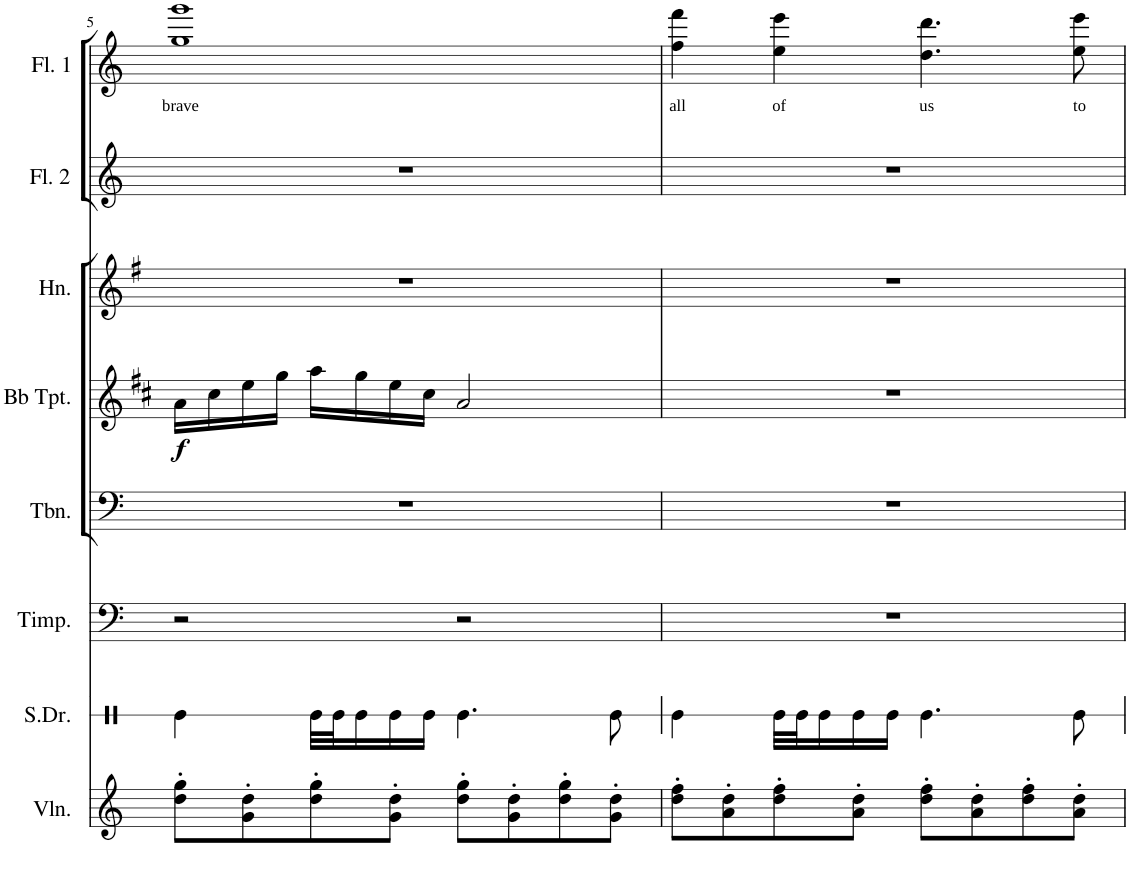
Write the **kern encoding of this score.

**kern	**kern	**kern	**kern	**kern	**dynam	**kern	**kern	**kern	**text
*part8	*part7	*part6	*part5	*part4	*part4	*part3	*part2	*part1	*part1
*staff8	*staff7	*staff6	*staff5	*staff4	*staff4	*staff3	*staff2	*staff1	*staff1
*I"Violin	*I"Snare Drum	*I"Timpani	*I"Trombone	*I"Trumpet in Bb	*	*I"Horn in F	*I"Flute 2	*I"Flute 1	*
*I'Vln.	*I'S.Dr.	*I'Timp.	*I'Tbn.	*	*	*I'Hn.	*I'Fl. 2	*I'Fl. 1	*
!!LO:PB:g=z
*clefG2	*clefX	*clefF4	*clefF4	*clefG2	*	*clefG2	*clefG2	*clefG2	*
*	*	*	*	*Trd1c2	*	*Trd4c7	*	*	*
*k[]	*k[]	*k[]	*k[]	*k[f#c#]	*	*k[f#]	*k[]	*k[]	*
*M4/4	*M4/4	*M4/4	*M4/4	*M4/4	*	*M4/4	*M4/4	*M4/4	*
=5	=5	=5	=5	=5	=5	=5	=5	=5	=5
!	!	!	!	!	!LO:DY:b	!	!	!	!LO:LY:b
8dd\' 8gg\'L	4Re\	2r	1r	16a\LL	f	1r	1r	1gg 1ggg	brave
.	.	.	.	16cc#\	.	.	.	.	.
8g\' 8dd\'	.	.	.	16ee\	.	.	.	.	.
.	.	.	.	16gg\JJ	.	.	.	.	.
8dd\' 8gg\'	32Re\LLL	.	.	16aa\LL	.	.	.	.	.
.	32Re\J	.	.	.	.	.	.	.	.
.	16Re\	.	.	16gg\	.	.	.	.	.
8g\' 8dd\'J	16Re\	.	.	16ee\	.	.	.	.	.
.	16Re\JJ	.	.	16cc#\JJ	.	.	.	.	.
8dd\' 8gg\'L	4.Re\	2r	.	2a/	.	.	.	.	.
8g\' 8dd\'	.	.	.	.	.	.	.	.	.
8dd\' 8gg\'	.	.	.	.	.	.	.	.	.
8g\' 8dd\'J	8Re\	.	.	.	.	.	.	.	.
=6	=6	=6	=6	=6	=6	=6	=6	=6	=6
!	!	!	!	!	!	!	!	!	!LO:LY:b
8dd\' 8ff\'L	4Re\	1r	1r	1r	.	1r	1r	4ff\ 4fff\	all
8a\' 8dd\'	.	.	.	.	.	.	.	.	.
!	!	!	!	!	!	!	!	!	!LO:LY:b
8dd\' 8ff\'	32Re\LLL	.	.	.	.	.	.	4ee\ 4eee\	of
.	32Re\J	.	.	.	.	.	.	.	.
.	16Re\	.	.	.	.	.	.	.	.
8a\' 8dd\'J	16Re\	.	.	.	.	.	.	.	.
.	16Re\JJ	.	.	.	.	.	.	.	.
!	!	!	!	!	!	!	!	!	!LO:LY:b
8dd\' 8ff\'L	4.Re\	.	.	.	.	.	.	4.dd\ 4.ddd\	us
8a\' 8dd\'	.	.	.	.	.	.	.	.	.
8dd\' 8ff\'	.	.	.	.	.	.	.	.	.
!	!	!	!	!	!	!	!	!	!LO:LY:b
8a\' 8dd\'J	8Re\	.	.	.	.	.	.	8ee\ 8eee\	to
=	=	=	=	=	=	=	=	=	=
*-	*-	*-	*-	*-	*-	*-	*-	*-	*-
